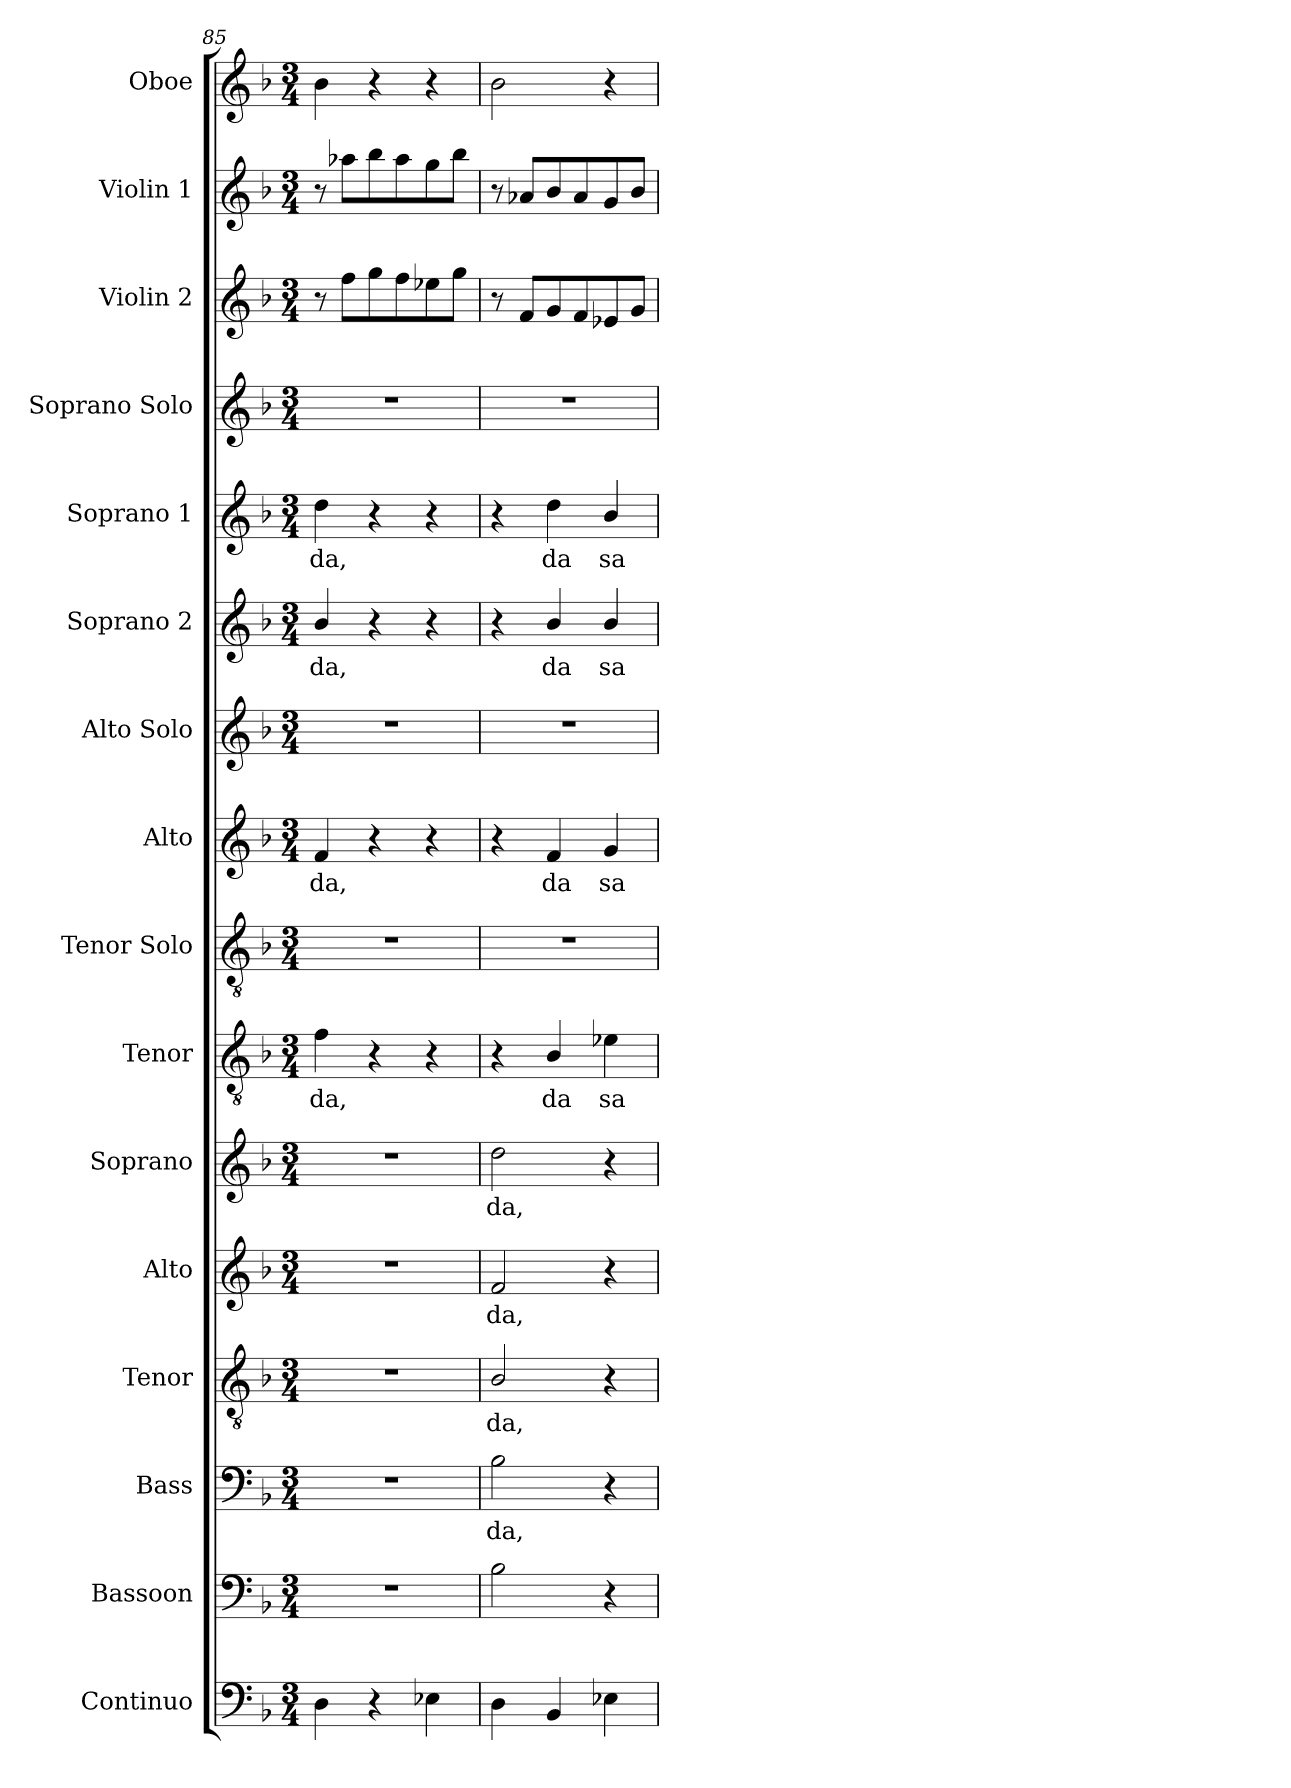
**kern	**kern	**kern	**text	**kern	**text	**kern	**text	**kern	**text	**kern	**text	**kern	**kern	**text	**kern	**kern	**text	**kern	**text	**kern	**kern	**kern	**kern
*part16	*part15	*part14	*part14	*part13	*part13	*part12	*part12	*part11	*part11	*part10	*part10	*part9	*part8	*part8	*part7	*part6	*part6	*part5	*part5	*part4	*part3	*part2	*part1
*staff16	*staff15	*staff14	*staff14	*staff13	*staff13	*staff12	*staff12	*staff11	*staff11	*staff10	*staff10	*staff9	*staff8	*staff8	*staff7	*staff6	*staff6	*staff5	*staff5	*staff4	*staff3	*staff2	*staff1
*I"Continuo	*I"Bassoon	*I"Bass	*	*I"Tenor	*	*I"Alto	*	*I"Soprano	*	*I"Tenor	*	*I"Tenor Solo	*I"Alto	*	*I"Alto Solo	*I"Soprano 2	*	*I"Soprano 1	*	*I"Soprano Solo	*I"Violin 2	*I"Violin 1	*I"Oboe
*I'Cont.	*I'Bsn.	*I'B.	*	*I'T.	*	*I'A.	*	*I'S.	*	*I'T.	*	*I'T. Solo	*I'A.	*	*I'A.  Solo	*I'S2.	*	*I'S1.	*	*I'S. Solo	*I'Vln. 2	*I'Vln. 1	*I'Ob.
!!LO:PB:g=z
*clefF4	*clefF4	*clefF4	*	*clefGv2	*	*clefG2	*	*clefG2	*	*clefGv2	*	*clefGv2	*clefG2	*	*clefG2	*clefG2	*	*clefG2	*	*clefG2	*clefG2	*clefG2	*clefG2
*	*	*	*	*ITrd7c12	*	*	*	*	*	*ITrd7c12	*	*ITrd7c12	*	*	*	*	*	*	*	*	*	*	*
*k[b-]	*k[b-]	*k[b-]	*	*k[b-]	*	*k[b-]	*	*k[b-]	*	*k[b-]	*	*k[b-]	*k[b-]	*	*k[b-]	*k[b-]	*	*k[b-]	*	*k[b-]	*k[b-]	*k[b-]	*k[b-]
*F:	*F:	*F:	*	*F:	*	*F:	*	*F:	*	*F:	*	*F:	*F:	*	*F:	*F:	*	*F:	*	*F:	*F:	*F:	*F:
*M3/4	*M3/4	*M3/4	*	*M3/4	*	*M3/4	*	*M3/4	*	*M3/4	*	*M3/4	*M3/4	*	*M3/4	*M3/4	*	*M3/4	*	*M3/4	*M3/4	*M3/4	*M3/4
=85	=85	=85	=85	=85	=85	=85	=85	=85	=85	=85	=85	=85	=85	=85	=85	=85	=85	=85	=85	=85	=85	=85	=85
!	!LO:N:vis=1	!LO:N:vis=1	!	!LO:N:vis=1	!	!LO:N:vis=1	!	!LO:N:vis=1	!	!	!	!	!	!	!	!	!	!	!	!	!	!	!
!	!	!	!	!	!	!	!	!	!	!	!LO:LY:b:color=#000000	!LO:N:vis=1	!	!	!	!	!	!	!	!	!	!	!
!	!	!	!	!	!	!	!	!	!	!	!	!	!	!LO:LY:b:color=#000000	!LO:N:vis=1	!	!	!	!	!	!	!	!
!	!	!	!	!	!	!	!	!	!	!	!	!	!	!	!	!	!LO:LY:b:color=#000000	!	!	!	!	!	!
!	!	!	!	!	!	!	!	!	!	!	!	!	!	!	!	!	!	!	!LO:LY:b:color=#000000	!LO:N:vis=1	!	!	!
4Di\	2.r	2.r	.	2.r	.	2.r	.	2.r	.	4Fi\	da,	2.r	4fi/	da,	2.r	4b-i/	da,	4ddi\	da,	2.r	8r	8r	4b-i\
.	.	.	.	.	.	.	.	.	.	.	.	.	.	.	.	.	.	.	.	.	8ffi\L	8aa-Xi\L	.
4r	.	.	.	.	.	.	.	.	.	4r	.	.	4r	.	.	4r	.	4r	.	.	8ggi\	8bb-i\	4r
.	.	.	.	.	.	.	.	.	.	.	.	.	.	.	.	.	.	.	.	.	8ffi\	8aa-i\	.
4E-Xi\	.	.	.	.	.	.	.	.	.	4r	.	.	4r	.	.	4r	.	4r	.	.	8ee-Xi\	8ggi\	4r
.	.	.	.	.	.	.	.	.	.	.	.	.	.	.	.	.	.	.	.	.	8ggi\J	8bb-i\J	.
=86	=86	=86	=86	=86	=86	=86	=86	=86	=86	=86	=86	=86	=86	=86	=86	=86	=86	=86	=86	=86	=86	=86	=86
!	!	!	!LO:LY:b:color=#000000	!	!	!	!	!	!	!	!	!	!	!	!	!	!	!	!	!	!	!	!
!	!	!	!	!	!LO:LY:b:color=#000000	!	!	!	!	!	!	!	!	!	!	!	!	!	!	!	!	!	!
!	!	!	!	!	!	!	!LO:LY:b:color=#000000	!	!	!	!	!	!	!	!	!	!	!	!	!	!	!	!
!	!	!	!	!	!	!	!	!	!LO:LY:b:color=#000000	!	!	!LO:N:vis=1	!	!	!LO:N:vis=1	!	!	!	!	!LO:N:vis=1	!	!	!
4Di\	2B-i\	2B-i\	da,	2BB-i/	da,	2fi/	da,	2ddi\	da,	4r	.	2.r	4r	.	2.r	4r	.	4r	.	2.r	8r	8r	2b-i\
.	.	.	.	.	.	.	.	.	.	.	.	.	.	.	.	.	.	.	.	.	8fi/L	8a-Xi/L	.
!	!	!	!	!	!	!	!	!	!	!	!LO:LY:b:color=#000000	!	!	!	!	!	!	!	!	!	!	!	!
!	!	!	!	!	!	!	!	!	!	!	!	!	!	!LO:LY:b:color=#000000	!	!	!	!	!	!	!	!	!
!	!	!	!	!	!	!	!	!	!	!	!	!	!	!	!	!	!LO:LY:b:color=#000000	!	!	!	!	!	!
!	!	!	!	!	!	!	!	!	!	!	!	!	!	!	!	!	!	!	!LO:LY:b:color=#000000	!	!	!	!
4BB-i/	.	.	.	.	.	.	.	.	.	4BB-i/	da	.	4fi/	da	.	4b-i/	da	4ddi\	da	.	8gi/	8b-i/	.
.	.	.	.	.	.	.	.	.	.	.	.	.	.	.	.	.	.	.	.	.	8fi/	8a-i/	.
!	!	!	!	!	!	!	!	!	!	!	!LO:LY:b:color=#000000	!	!	!	!	!	!	!	!	!	!	!	!
!	!	!	!	!	!	!	!	!	!	!	!	!	!	!LO:LY:b:color=#000000	!	!	!	!	!	!	!	!	!
!	!	!	!	!	!	!	!	!	!	!	!	!	!	!	!	!	!LO:LY:b:color=#000000	!	!	!	!	!	!
!	!	!	!	!	!	!	!	!	!	!	!	!	!	!	!	!	!	!	!LO:LY:b:color=#000000	!	!	!	!
4E-Xi\	4r	4r	.	4r	.	4r	.	4r	.	4E-Xi\	sa-	.	4gi/	sa-	.	4b-i/	sa-	4b-i/	sa-	.	8e-Xi/	8gi/	4r
.	.	.	.	.	.	.	.	.	.	.	.	.	.	.	.	.	.	.	.	.	8gi/J	8b-i/J	.
=	=	=	=	=	=	=	=	=	=	=	=	=	=	=	=	=	=	=	=	=	=	=	=
*-	*-	*-	*-	*-	*-	*-	*-	*-	*-	*-	*-	*-	*-	*-	*-	*-	*-	*-	*-	*-	*-	*-	*-
